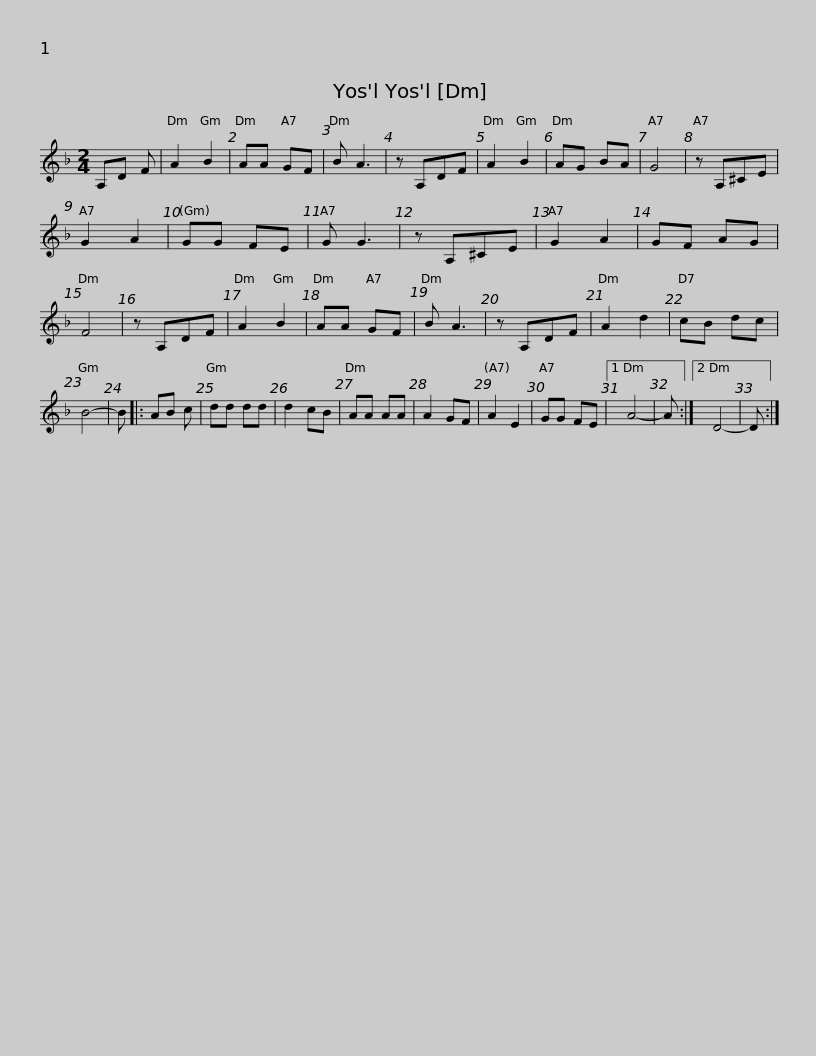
X:1
L:1/8
M:2/4
I:linebreak $
K:Dmin
V:1 treble
V:1
 A,D F | A2 B2 | AA GF | B A3 | z A,DF | %5
 A2 B2 | AG BA | G4 | z A,^CE | G2 A2 | %10
 GG FE |$ G G3 | z A,^CE | G2 A2 | GF AG | %15
 F4 | z A,DF | A2 B2 | AA GF | B A3 | %20
 z A,DF | A2 d2 | cB dc |$ B4- | B |: %25
 AB c | dd dd | d2 cB | AA AA | A2 GF | %30
 A2 E2 | GG FE |1 A4- | A :|2 D4- | %35
 D :| %36
